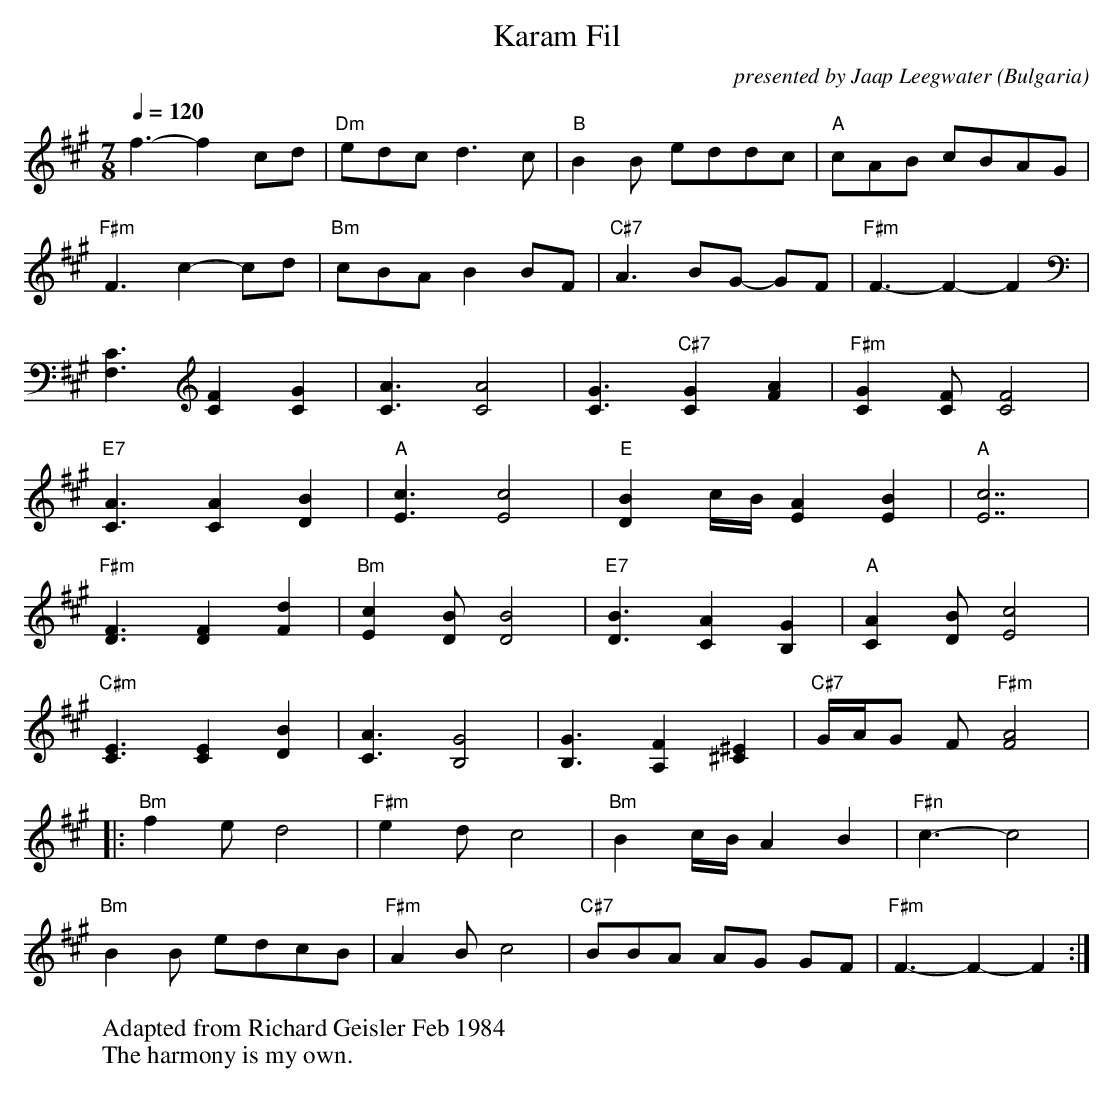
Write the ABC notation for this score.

X:1
T: Karam Fil
L:1/8
O: Bulgaria
C: presented by Jaap Leegwater
W: Adapted from Richard Geisler Feb 1984
W: The harmony is my own.
M:7/8
Q:1/4=120
K:F#m
f3-f2 cd |"Dm" edc d3c|"B"B2 B eddc|"A" cAB cBAG|
"F#m" F3 c2-cd|"Bm" cBA B2 BF |"C#7" A3 BG- GF |"F#m" F3-F2-F2|
[F,3C3] [C2F2] [C2G2] | [C3A3] [C4A4]| [C3G3] "C#7" [C2G2] [F2A2] |\
"F#m" [C2G2] [CF] [C4F4]|
"E7" [C3A3] [C2A2] [D2B2] | "A" [E3c3] [E4c4]| "E" [D2B2] c/2B/2 [E2A2] [E2B2]|\
 "A" [E7c7]|
"F#m" [D3F3] [D2F2] [F2d2] | "Bm" [E2c2] [DB] [D4B4]|\
 "E7" [D3B3] [C2A2] [B,2G2]| "A" [C2A2] [DB] [E4c4]|
"C#m" [E3C3] [E2C2] [D2B2]| [C3A3] [B,4G4]| [B,3G3] [A,2F2] [^C2^E2]|\
 "C#7" G/2A/2G F "F#m" [A4F4]|
|: "Bm" f2 e d4|"F#m" e2 d c4| "Bm" B2 c/2B/2 A2 B2| "F#n" c3-c4|
"Bm" B2 B edcB| "F#m" A2 B c4| "C#7" BBA AG GF| "F#m" F3-F2-F2 :|
